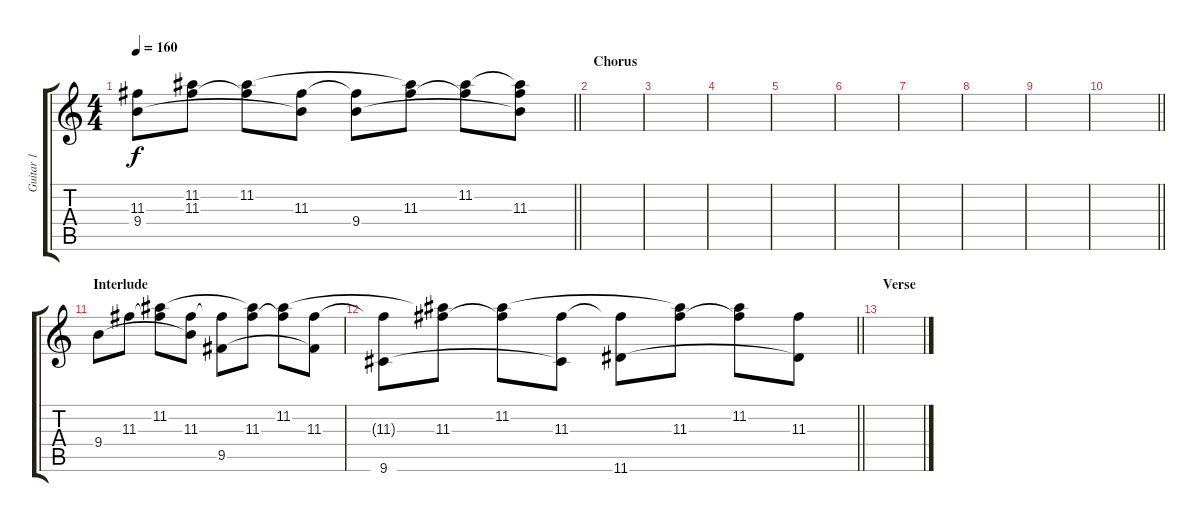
\track ("Guitar 1" "Guitar 1") {instrument electricguitarclean}
\staff {score tabs}
\tuning (E4 B3 G3 D3 A2 E2) {hide}
\ts (4 4)
\tempo 160
\clef g2
\barLineRight lightlight
\ks c
(11.3{t} 9.4).8{dy f} (11.2{t} 11.3).8 (11.2 11.3{t}).8 (11.3 9.4{t}).8 (11.3{t} 9.4).8 (11.2{t} 11.3).8 (11.2 11.3{t}).8 (11.2{t} 11.3 9.4{t}).8 |
\section ("" "Chorus")
|
|
|
|
|
|
|
|
\barLineRight lightlight
|
\section ("" "Interlude")
9.4.8 11.3.8 (11.2 11.3{t}).8 (11.3 9.4{t}).8 (11.3{t} 9.5).8 (11.2{t} 11.3).8 (11.2 11.3{t}).8 (11.3 9.5{t}).8 |
\barLineRight lightlight
(11.3{t} 9.6).8 (11.2{t} 11.3).8 (11.2 11.3{t}).8 (11.3 9.6{t}).8 (11.3{t} 11.6).8 (11.2{t} 11.3).8 (11.2 11.3{t}).8 (11.3 11.6{t}).8 |
\section ("" "Verse")
